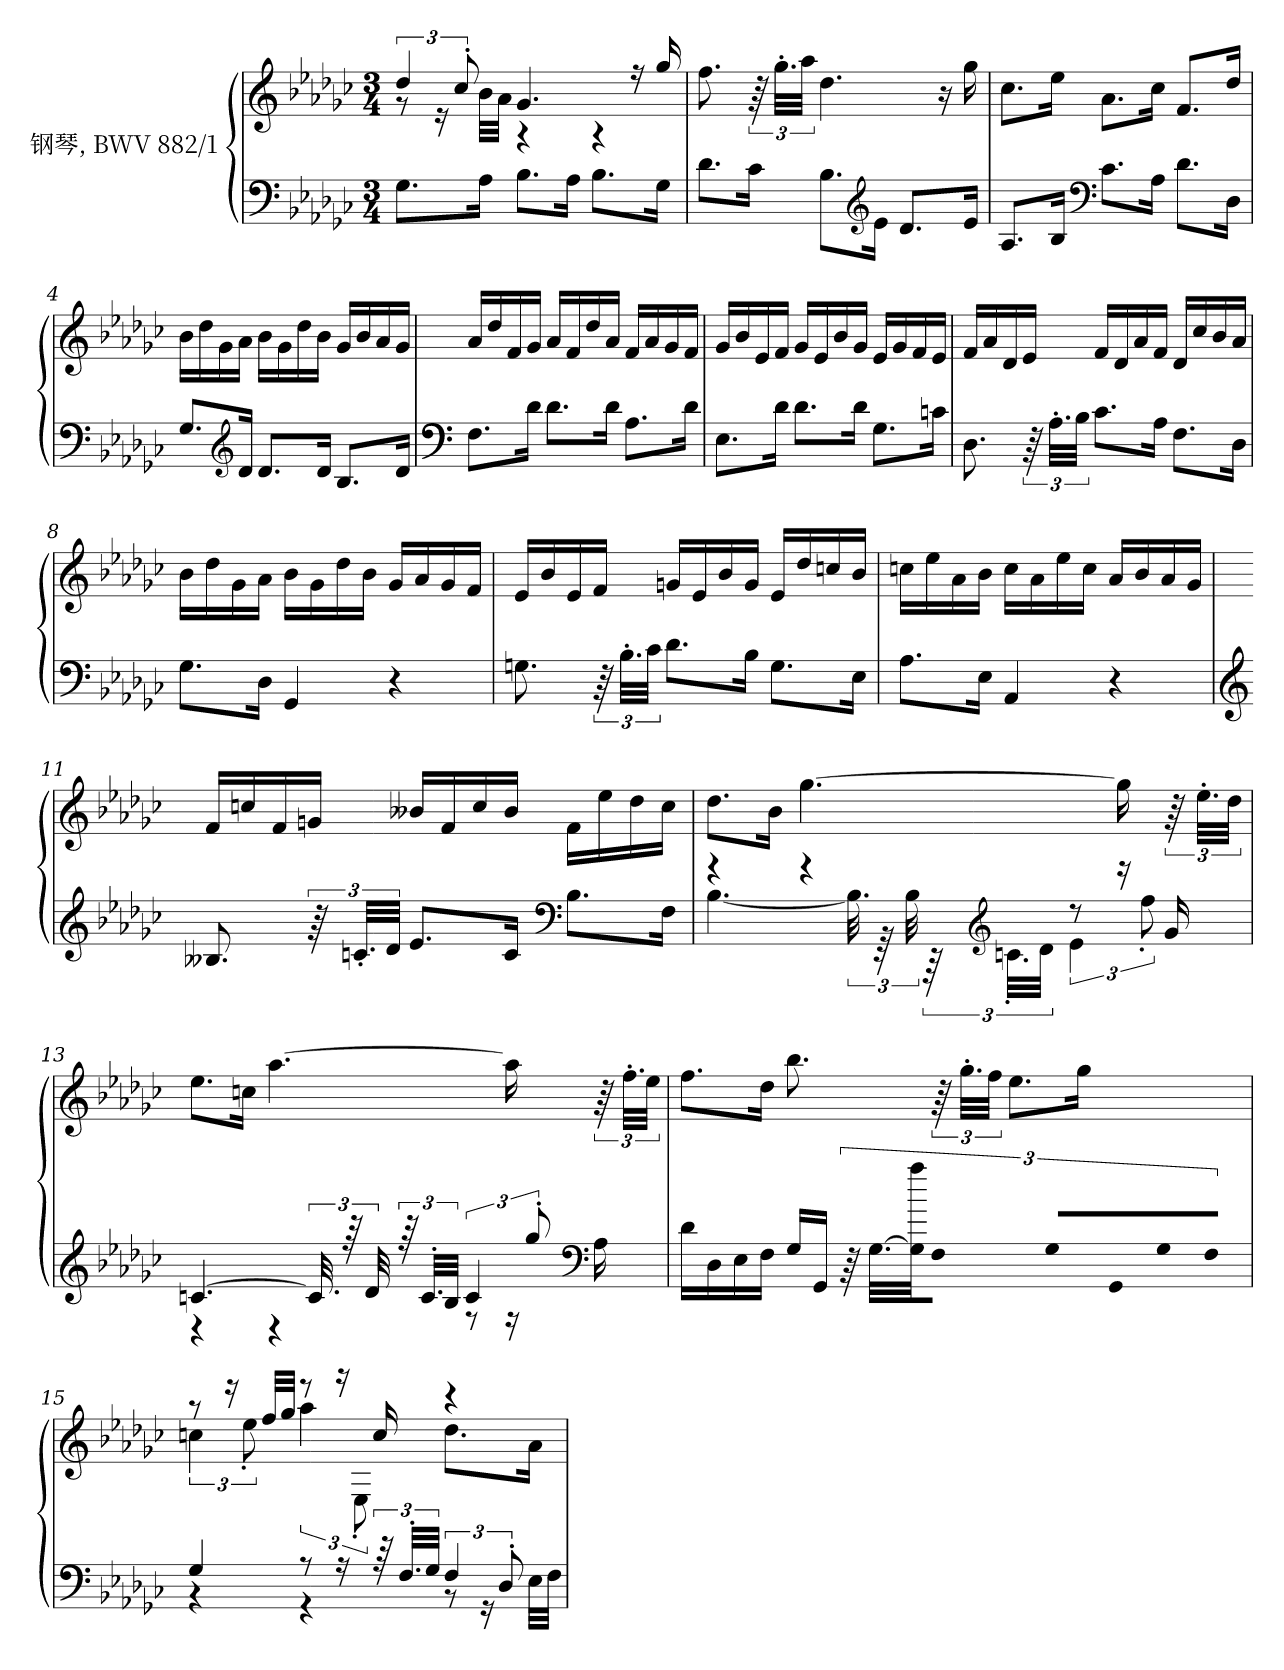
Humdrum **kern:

**kern	**kern
*part1	*part1
*staff2	*staff1
*I"钢琴, BWV 882/1	*
*clefF4	*clefG2
*k[b-e-a-d-g-c-]	*k[b-e-a-d-g-c-]
*M3/4	*M3/4
*MM90	*MM90
=1	=1
*	*^
8.G-\L	6dd-/	8r
.	.	16r
.	12cc-'/	.
16A-\Jk	.	32b-\LLL
.	.	32a-\JJJ
8.B-\L	4.g-/	4r
16A-\Jk	.	.
8.B-\L	.	4r
.	16r	.
16G-\Jk	16gg-/	.
*	*v	*v
=2	=2
8.d-\L	8.ff\
16c-\Jk	96r
.	48.gg-'\LLL
.	48aa-\JJJ
8.B-\L	4.dd-\
*clefG2	*
16e-\Jk	.
8.d-/L	.
.	16r
16e-/Jk	16gg-\
=3	=3
8.A-/L	8.cc-\L
16B-/Jk	16ee-\Jk
*clefF4	*
8.c-\L	8.a-\L
16A-\Jk	16cc-\Jk
8.d-\L	8.f/L
16D-\Jk	16dd-/Jk
!!LO:LB:g=z
=4	=4
8.G-/L	16b-\LL
.	16dd-\
.	16g-\
*clefG2	*
16d-/Jk	16a-\JJ
8.d-/L	16b-\LL
.	16g-\
.	16dd-\
16d-/Jk	16b-\JJ
8.B-/L	16g-/LL
.	16b-/
.	16a-/
16d-/Jk	16g-/JJ
=5	=5
*clefF4	*
8.F\L	16a-/LL
.	16dd-/
.	16f/
16d-\Jk	16g-/JJ
8.d-\L	16a-/LL
.	16f/
.	16dd-/
16d-\Jk	16a-/JJ
8.A-\L	16f/LL
.	16a-/
.	16g-/
16d-\Jk	16f/JJ
=6	=6
8.E-\L	16g-/LL
.	16b-/
.	16e-/
16d-\Jk	16f/JJ
8.d-\L	16g-/LL
.	16e-/
.	16b-/
16d-\Jk	16g-/JJ
8.G-\L	16e-/LL
.	16g-/
.	16f/
16cn\Jk	16e-/JJ
!!LO:LB:g=z
=7	=7
8.D-\	16f/LL
.	16a-/
.	16d-/
96r	16e-/JJ
48.A-'\LLL	.
48B-\JJJ	.
8.c-\L	16f/LL
.	16d-/
.	16a-/
16A-\Jk	16f/JJ
8.F\L	16d-/LL
.	16cc-/
.	16b-/
16D-\Jk	16a-/JJ
=8	=8
8.G-\L	16b-\LL
.	16dd-\
.	16g-\
16D-\Jk	16a-\JJ
4GG-/	16b-\LL
.	16g-\
.	16dd-\
.	16b-\JJ
4r	16g-/LL
.	16a-/
.	16g-/
.	16f/JJ
=9	=9
8.Gn\	16e-/LL
.	16b-/
.	16e-/
96r	16f/JJ
48.B-'\LLL	.
48c-\JJJ	.
8.d-\L	16gn/LL
.	16e-/
.	16b-/
16B-\Jk	16g/JJ
8.G\L	16e-/LL
.	16dd-/
.	16ccn/
16E-\Jk	16b-/JJ
!!LO:LB:g=z
=10	=10
8.A-\L	16ccn\LL
.	16ee-\
.	16a-\
16E-\Jk	16b-\JJ
4AA-/	16cc\LL
.	16a-\
.	16ee-\
.	16cc\JJ
4r	16a-/LL
.	16b-/
.	16a-/
.	16g-/JJ
=11	=11
*clefG2	*
8.B--X/	16f/LL
.	16ccn/
.	16f/
96r	16gn/JJ
48.cn'/LLL	.
48d-/JJJ	.
8.e-/L	16b--X/LL
.	16f/
.	16cc/
16c/Jk	16b--/JJ
*clefF4	*
8.B--\L	16f\LL
.	16ee-\
.	16dd-\
16F\Jk	16cc\JJ
!!LO:LB:g=z
=12	=12
*^	*
4r	[4.B-\	8.dd-\L
.	.	16b-\Jk
4r	.	[4.gg-\
.	48.B-\]	.
.	96r	.
.	48B-\	.
.	96r	.
*clefG2	*	*
.	48.cn'\LLL	.
.	48d-\JJJ	.
8r	6e-\	.
16r	.	16gg-\]
.	12ff'\	.
16g-/	.	96r
.	.	48.ee-'\LLL
.	.	48dd-\JJJ
=13	=13	=13
[4.cn/	4r	8.ee-\L
.	.	16ccn\Jk
.	4r	[4.aa-\
48.c/]	.	.
96r	.	.
48d-/	.	.
96r	.	.
48.c'/LLL	.	.
48B-/JJJ	.	.
6c/	8r	.
.	16r	16aa-\]
12gg-'/	.	.
*clefF4	*	*
.	16A-\	96r
.	.	48.ff'\LLL
.	.	48ee-\JJJ
*v	*v	*
!!LO:LB:g=z
=14	=14
16d-\LL	8.ff\L
16D-\	.
16E-\	.
16F\JJ	16dd-\Jk
16G-/LL	8.bb-\
16GG-/JJ	.
96r	.
[48.G-\LLL	.
48G-\] 48aa-\J	.
16F\JJ	96r
.	48.gg-'\LLL
.	48ff\JJJ
16G-/LL	8.ee-\L
16GG-/	.
16G-/	.
16F/JJ	16gg-\Jk
=15	=15
*^	*^
4G-/	4r	8r	6ccn\
.	.	16r	.
.	.	.	12ee-'\
.	.	32ff/LLL	.
.	.	32gg-/JJJ	.
8r	4r	8r	6aa-\
16r	.	16r	.
.	.	.	12E-'\
96r	.	16cc/	.
48.F'/LLL	.	.	.
48G-/JJJ	.	.	.
6F/	8r	4r	8.dd-\L
.	16r	.	.
12D-'/	.	.	.
.	32E-\LLL	.	16a-\Jk
.	32F\JJJ	.	.
*v	*v	*	*
*	*v	*v
=	=
*-	*-
